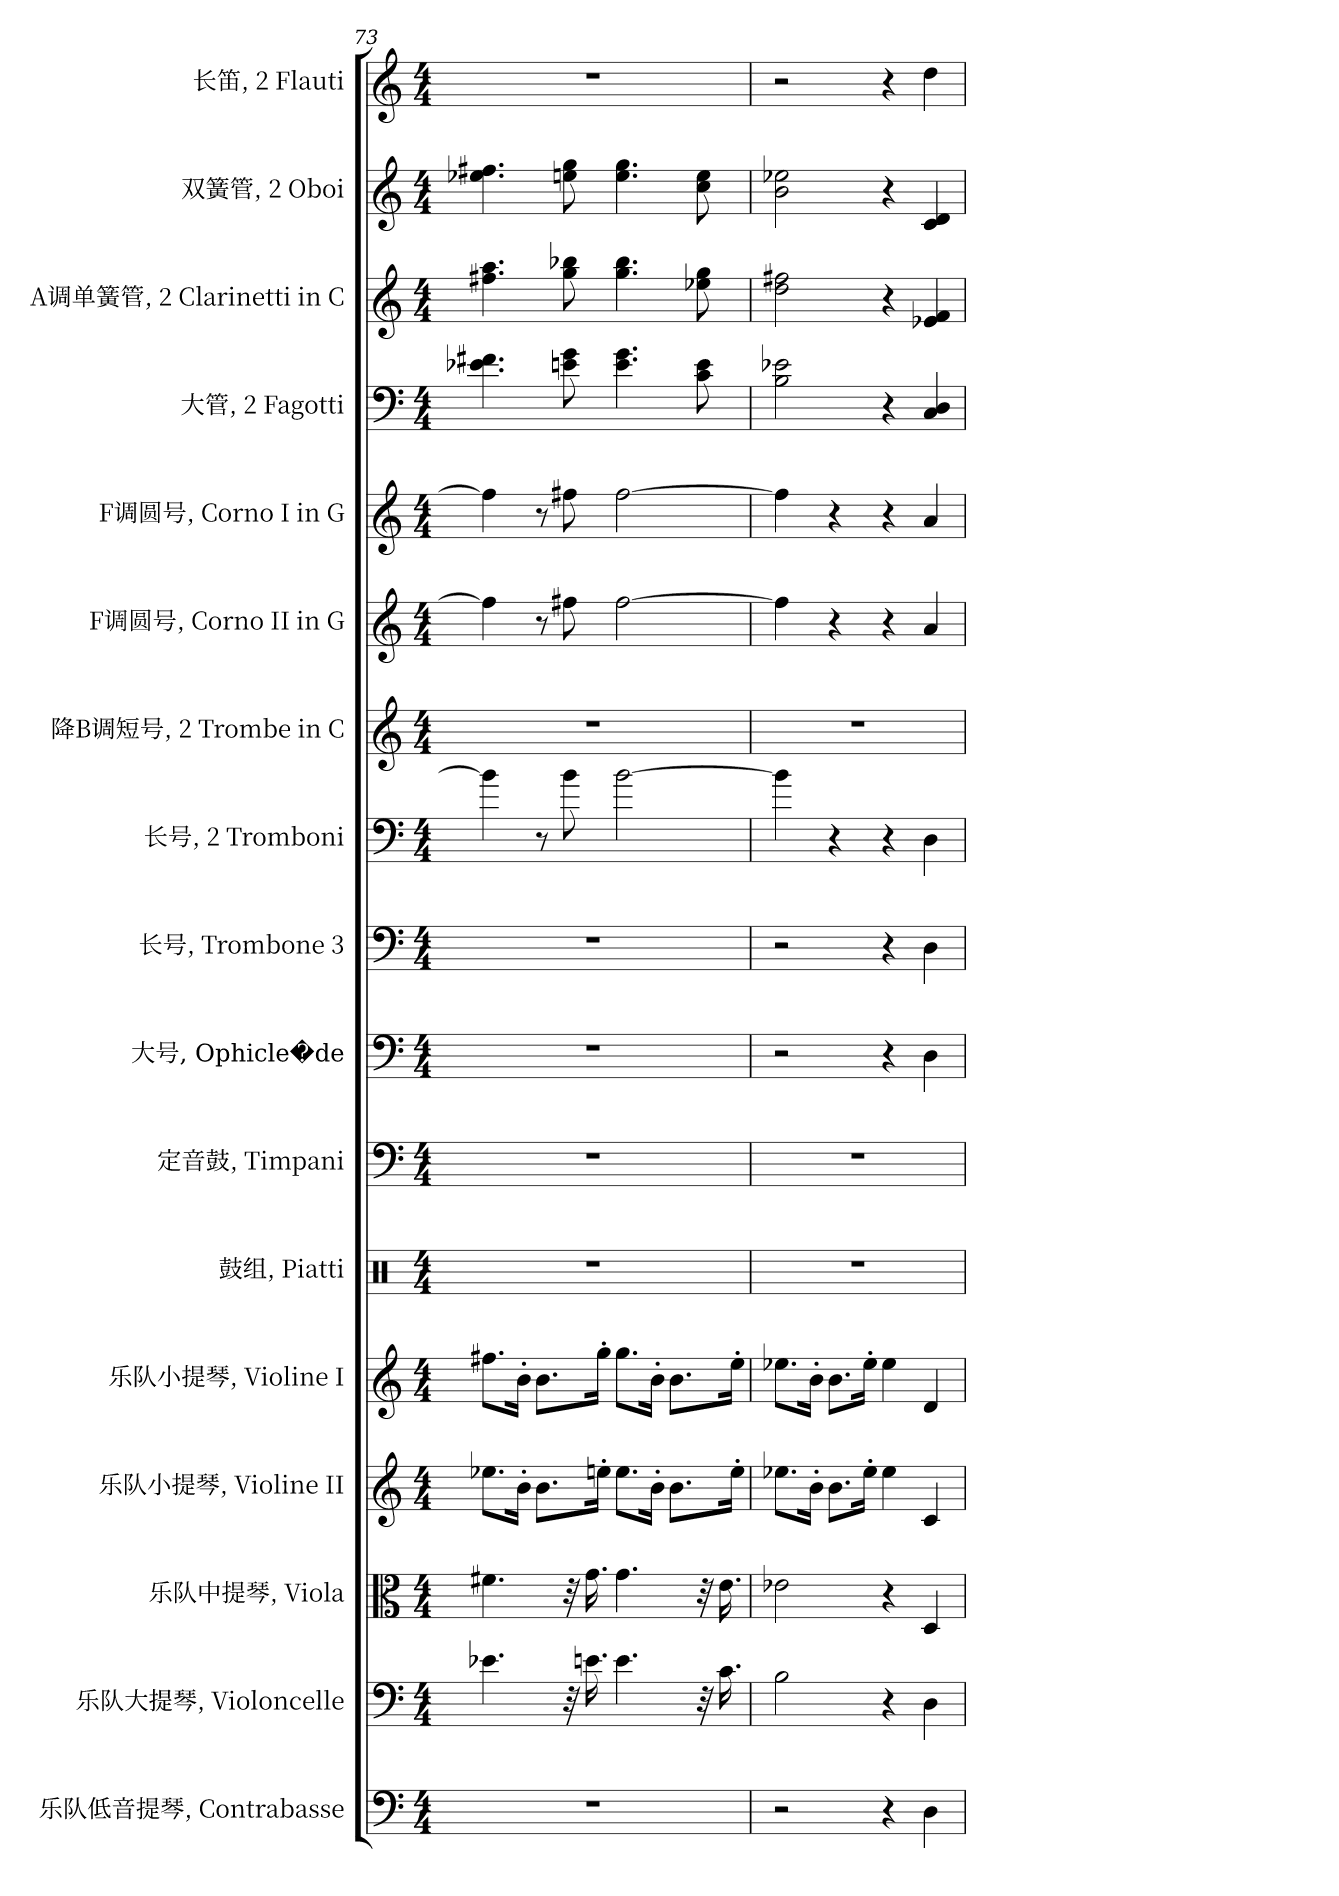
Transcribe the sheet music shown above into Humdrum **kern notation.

**kern	**kern	**kern	**kern	**kern	**kern	**kern	**kern	**kern	**kern	**kern	**kern	**kern	**kern	**kern	**kern	**kern
*part17	*part16	*part15	*part14	*part13	*part12	*part11	*part10	*part9	*part8	*part7	*part6	*part5	*part4	*part3	*part2	*part1
*staff17	*staff16	*staff15	*staff14	*staff13	*staff12	*staff11	*staff10	*staff9	*staff8	*staff7	*staff6	*staff5	*staff4	*staff3	*staff2	*staff1
*I"乐队低音提琴, Contrabasse	*I"乐队大提琴, Violoncelle	*I"乐队中提琴, Viola	*I"乐队小提琴, Violine II	*I"乐队小提琴, Violine I	*I"鼓组, Piatti	*I"定音鼓, Timpani	*I"大号, Ophicle�de	*I"长号, Trombone 3	*I"长号, 2 Tromboni	*I"降B调短号, 2 Trombe in C	*I"F调圆号, Corno II in G	*I"F调圆号, Corno I in G	*I"大管, 2 Fagotti	*I"A调单簧管, 2 Clarinetti in C	*I"双簧管, 2 Oboi	*I"长笛, 2 Flauti
*I'Cbs.	*	*	*	*	*	*I'Timp.	*	*I'Tbn.	*I'Tbn.	*	*	*	*	*I'A Cl.	*I'Ob.	*I'Fl.
*clefF4	*clefF4	*clefC3	*clefG2	*clefG2	*clefX	*clefF4	*clefF4	*clefF4	*clefF4	*clefG2	*clefG2	*clefG2	*clefF4	*clefG2	*clefG2	*clefG2
*ITrd7c12	*	*	*	*	*	*	*	*	*	*ITrd1c2	*ITrd4c7	*ITrd4c7	*	*ITrd2c3	*	*
*k[]	*k[]	*k[]	*k[]	*k[]	*k[]	*k[]	*k[]	*k[]	*k[]	*k[b-e-]	*k[b-]	*k[b-]	*k[]	*k[f#c#g#]	*k[]	*k[]
*M4/4	*M4/4	*M4/4	*M4/4	*M4/4	*M4/4	*M4/4	*M4/4	*M4/4	*M4/4	*M4/4	*M4/4	*M4/4	*M4/4	*M4/4	*M4/4	*M4/4
*MM156	*MM156	*MM156	*MM156	*MM156	*MM156	*MM156	*MM156	*MM156	*MM156	*MM156	*MM156	*MM156	*MM156	*MM156	*MM156	*MM156
=73	=73	=73	=73	=73	=73	=73	=73	=73	=73	=73	=73	=73	=73	=73	=73	=73
1r	4.e-X\	4.f#X\	8.ee-X\L	8.ff#X\L	1r	1r	1r	1r	4b\]	1r	4b\]	4b\]	4.e-X\ 4.f#X\	4.dd#X\ 4.ff#\	4.ee-X\ 4.ff#X\	1r
.	.	.	16b'\Jk	16b'\Jk	.	.	.	.	.	.	.	.	.	.	.	.
.	.	.	8.b\L	8.b\L	.	.	.	.	8r	.	8r	8r	.	.	.	.
.	32r	32r	.	.	.	.	.	.	8b\	.	8bn\	8bn\	8en\ 8g\	8ee\ 8ggn\	8een\ 8gg\	.
.	16.en\	16.g\	.	.	.	.	.	.	.	.	.	.	.	.	.	.
.	.	.	16een'\Jk	16gg'\Jk	.	.	.	.	.	.	.	.	.	.	.	.
.	4.e\	4.g\	8.ee\L	8.gg\L	.	.	.	.	[2b\	.	[2b\	[2b\	4.e\ 4.g\	4.ee\ 4.gg\	4.ee\ 4.gg\	.
.	.	.	16b'\Jk	16b'\Jk	.	.	.	.	.	.	.	.	.	.	.	.
.	.	.	8.b\L	8.b\L	.	.	.	.	.	.	.	.	.	.	.	.
.	32r	32r	.	.	.	.	.	.	.	.	.	.	8c\ 8e\	8ccn\ 8ee\	8cc\ 8ee\	.
.	16.c\	16.e\	.	.	.	.	.	.	.	.	.	.	.	.	.	.
.	.	.	16ee'\Jk	16ee'\Jk	.	.	.	.	.	.	.	.	.	.	.	.
=74	=74	=74	=74	=74	=74	=74	=74	=74	=74	=74	=74	=74	=74	=74	=74	=74
*	*	*	*	*	*	*	*	*	*	*	*	*	*	*	*	*MM156
2r	2B\	2e-X\	8.ee-X\L	8.ee-X\L	1r	1r	2r	2r	4b\]	1r	4b\]	4b\]	2B\ 2e-X\	2b\ 2dd#X\	2b\ 2ee-X\	2r
.	.	.	16b'\Jk	16b'\Jk	.	.	.	.	.	.	.	.	.	.	.	.
.	.	.	8.b\L	8.b\L	.	.	.	.	4r	.	4r	4r	.	.	.	.
.	.	.	16ee-'\Jk	16ee-'\Jk	.	.	.	.	.	.	.	.	.	.	.	.
*	*	*	*	*	*	*	*	*	*	*	*	*	*	*	*	*MM158
4r	4r	4r	4ee-\	4ee-\	.	.	4r	4r	4r	.	4r	4r	4r	4r	4r	4r
*	*	*	*	*	*	*	*	*	*	*	*	*	*	*	*	*MM163
4DD\	4D\	4D/	4c/	4d/	.	.	4D\	4D\	4D\	.	4d/	4d/	4C/ 4D/	4cn/ 4d/	4c/ 4d/	4dd\
=	=	=	=	=	=	=	=	=	=	=	=	=	=	=	=	=
*-	*-	*-	*-	*-	*-	*-	*-	*-	*-	*-	*-	*-	*-	*-	*-	*-
